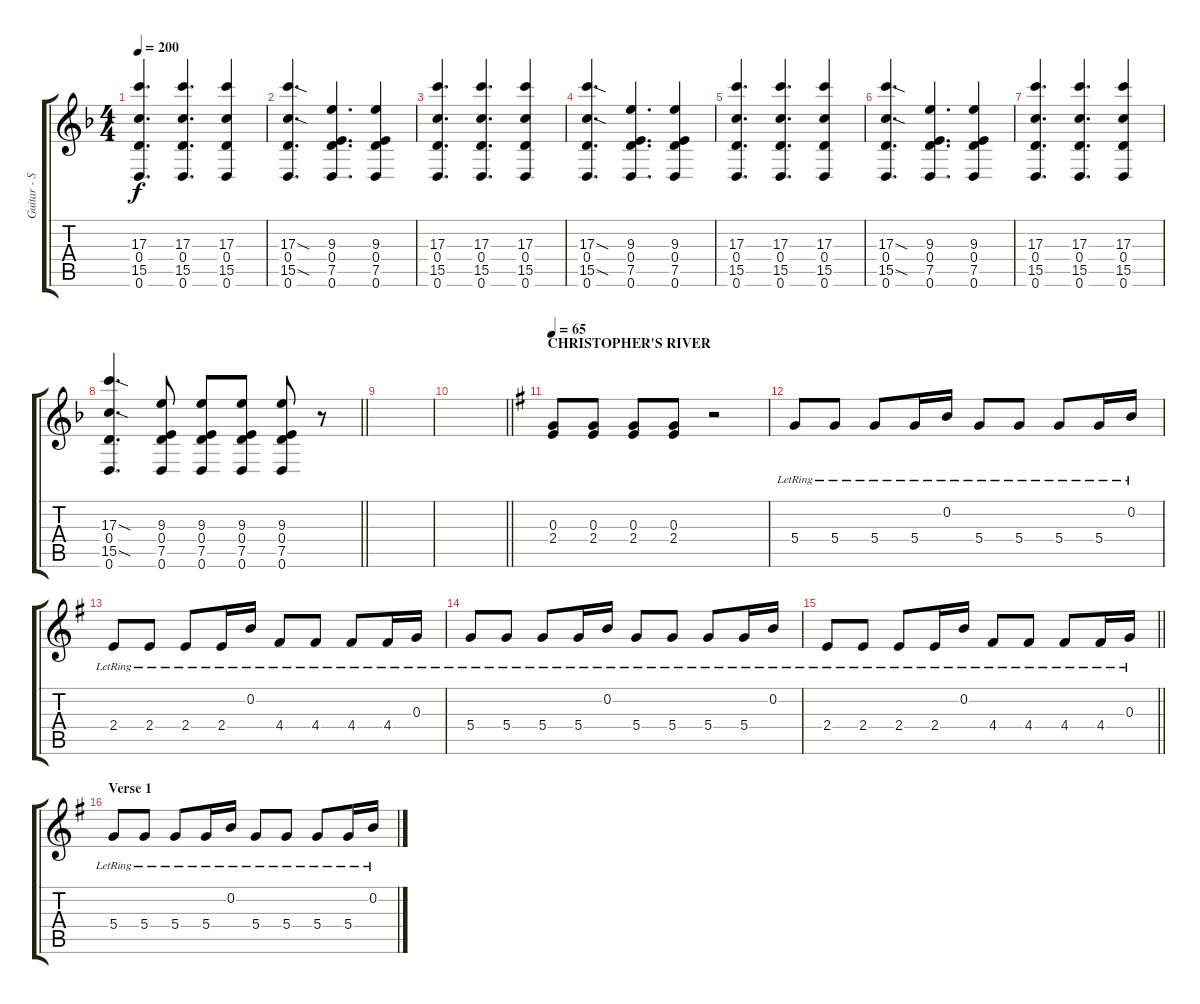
\track ("Guitar - Simon Neil" "Guitar - S") {instrument electricguitarclean}
\staff {score tabs}
\tuning (E4 B3 G3 D3 A2 D2) {hide}
\ts (4 4)
\tempo 200
\clef g2
\ks f
(17.3 0.4 15.5 0.6).4{d dy f} (17.3 0.4 15.5 0.6).4{d} (17.3 0.4 15.5 0.6).4 |
(17.3{sod} 0.4 15.5{sod} 0.6).4{d} (9.3 0.4 7.5 0.6).4{d} (9.3 0.4 7.5 0.6).4 |
(17.3 0.4 15.5 0.6).4{d} (17.3 0.4 15.5 0.6).4{d} (17.3 0.4 15.5 0.6).4 |
(17.3{sod} 0.4 15.5{sod} 0.6).4{d} (9.3 0.4 7.5 0.6).4{d} (9.3 0.4 7.5 0.6).4 |
(17.3 0.4 15.5 0.6).4{d} (17.3 0.4 15.5 0.6).4{d} (17.3 0.4 15.5 0.6).4 |
(17.3{sod} 0.4 15.5{sod} 0.6).4{d} (9.3 0.4 7.5 0.6).4{d} (9.3 0.4 7.5 0.6).4 |
(17.3 0.4 15.5 0.6).4{d} (17.3 0.4 15.5 0.6).4{d} (17.3 0.4 15.5 0.6).4 |
\barLineRight lightlight
(17.3{sod} 0.4 15.5{sod} 0.6).4{d} (9.3 0.4 7.5 0.6).8 (9.3 0.4 7.5 0.6).8 (9.3 0.4 7.5 0.6).8 (9.3 0.4 7.5 0.6).8 r.8 |
|
\barLineRight lightlight
|
\section ("" "CHRISTOPHER'S RIVER")
\tempo 65
\ks g
(0.3 2.4).8{instrument electricguitarclean} (0.3 2.4).8 (0.3 2.4).8 (0.3 2.4).8 r.2 |
5.4{lr}.8 5.4{lr}.8 5.4{lr}.8 5.4{lr}.16 0.2{lr}.16 5.4{lr}.8 5.4{lr}.8 5.4{lr}.8 5.4{lr}.16 0.2{lr}.16 |
2.4{lr}.8 2.4{lr}.8 2.4{lr}.8 2.4{lr}.16 0.2{lr}.16 4.4{lr}.8 4.4{lr}.8 4.4{lr}.8 4.4{lr}.16 0.3{lr}.16 |
5.4{lr}.8 5.4{lr}.8 5.4{lr}.8 5.4{lr}.16 0.2{lr}.16 5.4{lr}.8 5.4{lr}.8 5.4{lr}.8 5.4{lr}.16 0.2{lr}.16 |
\barLineRight lightlight
2.4{lr}.8 2.4{lr}.8 2.4{lr}.8 2.4{lr}.16 0.2{lr}.16 4.4{lr}.8 4.4{lr}.8 4.4{lr}.8 4.4{lr}.16 0.3{lr}.16 |
\section ("" "Verse 1")
5.4{lr}.8 5.4{lr}.8 5.4{lr}.8 5.4{lr}.16 0.2{lr}.16 5.4{lr}.8 5.4{lr}.8 5.4{lr}.8 5.4{lr}.16 0.2{lr}.16
